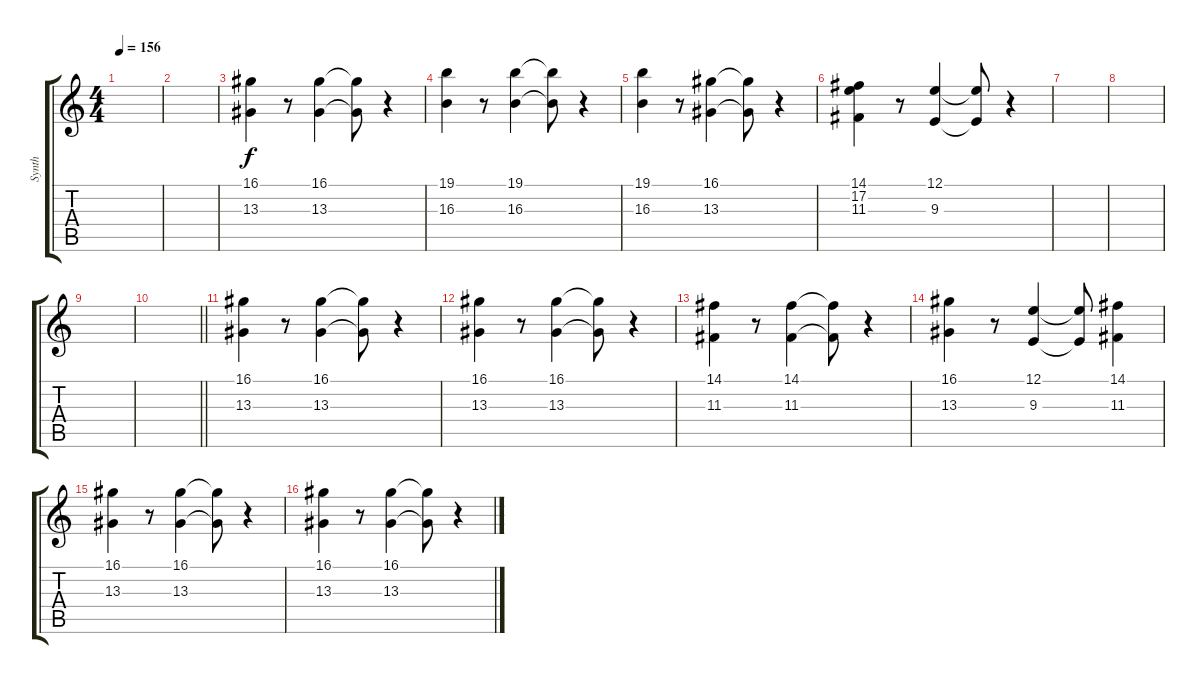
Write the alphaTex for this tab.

\track ("Synth" "Synth") {instrument brasssection}
\staff {score tabs}
\tuning (E4 B3 G3 D3 A2 E2) {hide}
\ts (4 4)
\tempo 156
\clef g2
\ks c
|
|
(16.1 13.3).4 r.8 (16.1 13.3).4 (16.1{t} 13.3{t}).8 r.4 |
(19.1 16.3).4 r.8 (19.1 16.3).4 (19.1{t} 16.3{t}).8 r.4 |
(19.1 16.3).4 r.8 (16.1 13.3).4 (16.1{t} 13.3{t}).8 r.4 |
(14.1 17.2 11.3).4 r.8 (12.1 9.3).4 (12.1{t} 9.3{t}).8 r.4 |
|
|
|
\barLineRight lightlight
|
(16.1 13.3).4 r.8 (16.1 13.3).4 (16.1{t} 13.3{t}).8 r.4 |
(16.1 13.3).4 r.8 (16.1 13.3).4 (16.1{t} 13.3{t}).8 r.4 |
(14.1 11.3).4 r.8 (14.1 11.3).4 (14.1{t} 11.3{t}).8 r.4 |
(16.1 13.3).4 r.8 (12.1 9.3).4 (12.1{t} 9.3{t}).8 (14.1 11.3).4 |
(16.1 13.3).4 r.8 (16.1 13.3).4 (16.1{t} 13.3{t}).8 r.4 |
(16.1 13.3).4 r.8 (16.1 13.3).4 (16.1{t} 13.3{t}).8 r.4
